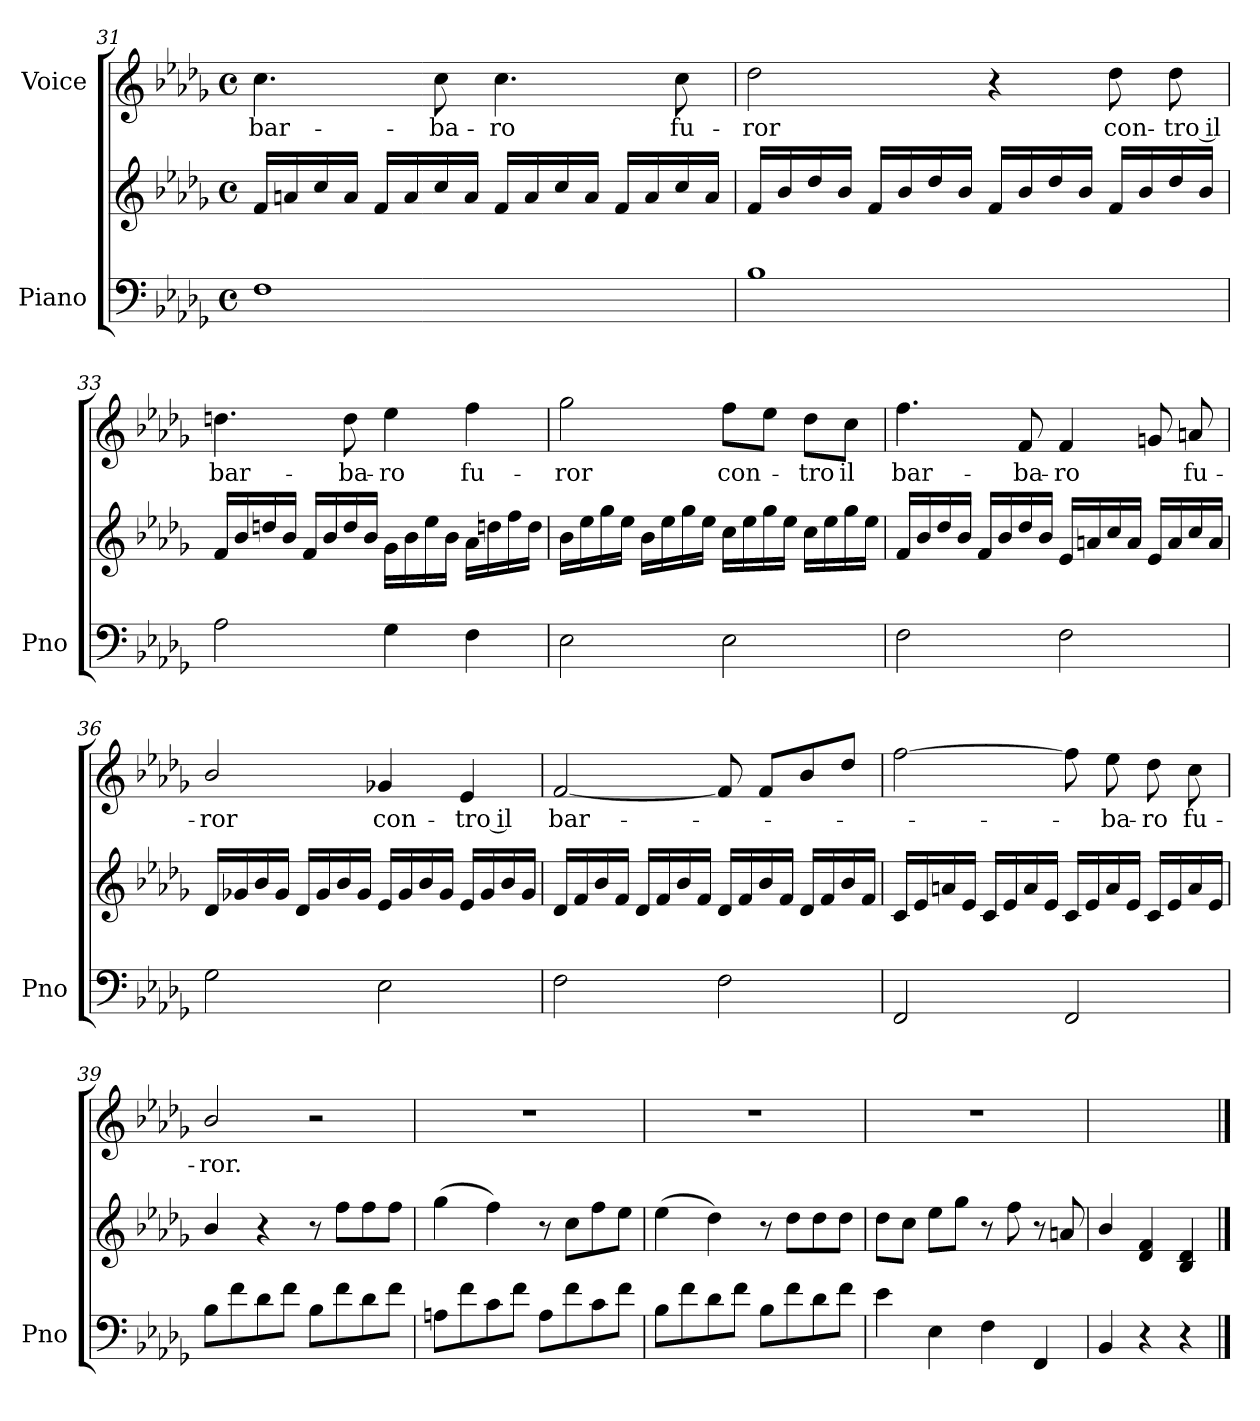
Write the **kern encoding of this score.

**kern	**kern	**kern	**text
*part2	*part2	*part1	*part1
*staff3	*staff2	*staff1	*staff1
*I"Piano	*	*I"Voice	*
*I'Pno	*	*	*
!!LO:PB:g=z
*clefF4	*clefG2	*clefG2	*
*k[b-e-a-d-g-]	*k[b-e-a-d-g-]	*k[b-e-a-d-g-]	*
*M4/4	*M4/4	*M4/4	*
*met(c)	*met(c)	*met(c)	*
=31	=31	=31	=31
!	!	!	!LO:LY:b
1F	16f/LL	4.cc\	bar-
.	16an/	.	.
.	16cc/	.	.
.	16a/JJ	.	.
.	16f/LL	.	.
.	16a/	.	.
!	!	!	!LO:LY:b
.	16cc/	8cc\	-ba-
.	16a/JJ	.	.
!	!	!	!LO:LY:b
.	16f/LL	4.cc\	-ro
.	16a/	.	.
.	16cc/	.	.
.	16a/JJ	.	.
.	16f/LL	.	.
.	16a/	.	.
!	!	!	!LO:LY:b
.	16cc/	8cc\	fu-
.	16a/JJ	.	.
!!LO:LB:g=z
=32	=32	=32	=32
!	!	!	!LO:LY:b
1B-	16f/LL	2dd-\	-ror
.	16b-/	.	.
.	16dd-/	.	.
.	16b-/JJ	.	.
.	16f/LL	.	.
.	16b-/	.	.
.	16dd-/	.	.
.	16b-/JJ	.	.
.	16f/LL	4r	.
.	16b-/	.	.
.	16dd-/	.	.
.	16b-/JJ	.	.
!	!	!	!LO:LY:b
.	16f/LL	8dd-\	con-
.	16b-/	.	.
!	!	!	!LO:LY:b
.	16dd-/	8dd-\	-tro il
.	16b-/JJ	.	.
=33	=33	=33	=33
!	!	!	!LO:LY:b
2A-\	16f/LL	4.ddn\	bar-
.	16b-/	.	.
.	16ddn/	.	.
.	16b-/JJ	.	.
.	16f/LL	.	.
.	16b-/	.	.
!	!	!	!LO:LY:b
.	16dd/	8dd\	-ba-
.	16b-/JJ	.	.
!	!	!	!LO:LY:b
4G-\	16g-\LL	4ee-\	-ro
.	16b-\	.	.
.	16ee-\	.	.
.	16b-\JJ	.	.
!	!	!	!LO:LY:b
4F\	16a-\LL	4ff\	fu-
.	16ddn\	.	.
.	16ff\	.	.
.	16dd\JJ	.	.
!!LO:LB:g=z
=34	=34	=34	=34
!	!	!	!LO:LY:b
2E-\	16b-\LL	2gg-\	-ror
.	16ee-\	.	.
.	16gg-\	.	.
.	16ee-\JJ	.	.
.	16b-\LL	.	.
.	16ee-\	.	.
.	16gg-\	.	.
.	16ee-\JJ	.	.
!	!	!	!LO:LY:b
2E-\	16cc\LL	8ff\L	con-
.	16ee-\	.	.
.	16gg-\	8ee-\J	.
.	16ee-\JJ	.	.
!	!	!	!LO:LY:b
.	16cc\LL	8dd-\L	-tro
.	16ee-\	.	.
!	!	!	!LO:LY:b
.	16gg-\	8cc\J	il
.	16ee-\JJ	.	.
!!LO:PB:g=z
=35	=35	=35	=35
!	!	!	!LO:LY:b
2F\	16f/LL	4.ff\	bar-
.	16b-/	.	.
.	16dd-/	.	.
.	16b-/JJ	.	.
.	16f/LL	.	.
.	16b-/	.	.
!	!	!	!LO:LY:b
.	16dd-/	8f/	-ba-
.	16b-/JJ	.	.
!	!	!	!LO:LY:b
2F\	16e-/LL	4f/	-ro
.	16an/	.	.
.	16cc/	.	.
.	16a/JJ	.	.
.	16e-/LL	8gn/	.
.	16a/	.	.
!	!	!	!LO:LY:b
.	16cc/	8an/	fu-
.	16a/JJ	.	.
=36	=36	=36	=36
!	!	!	!LO:LY:b
2G-\	16d-/LL	2b-/	-ror
.	16g-X/	.	.
.	16b-/	.	.
.	16g-/JJ	.	.
.	16d-/LL	.	.
.	16g-/	.	.
.	16b-/	.	.
.	16g-/JJ	.	.
!	!	!	!LO:LY:b
2E-\	16e-/LL	4g-X/	con-
.	16g-/	.	.
.	16b-/	.	.
.	16g-/JJ	.	.
!	!	!	!LO:LY:b
.	16e-/LL	4e-/	-tro il
.	16g-/	.	.
.	16b-/	.	.
.	16g-/JJ	.	.
!!LO:LB:g=z
=37	=37	=37	=37
!	!	!	!LO:LY:b
2F\	16d-/LL	[2f/	bar-
.	16f/	.	.
.	16b-/	.	.
.	16f/JJ	.	.
.	16d-/LL	.	.
.	16f/	.	.
.	16b-/	.	.
.	16f/JJ	.	.
2F\	16d-/LL	8f/]	.
.	16f/	.	.
.	16b-/	8f/L	.
.	16f/JJ	.	.
.	16d-/LL	8b-/	.
.	16f/	.	.
.	16b-/	8dd-/J	.
.	16f/JJ	.	.
!!LO:LB:g=z
=38	=38	=38	=38
2FF/	16c/LL	[2ff\	.
.	16e-/	.	.
.	16an/	.	.
.	16e-/JJ	.	.
.	16c/LL	.	.
.	16e-/	.	.
.	16a/	.	.
.	16e-/JJ	.	.
2FF/	16c/LL	8ff\]	.
.	16e-/	.	.
!	!	!	!LO:LY:b
.	16a/	8ee-\	-ba-
.	16e-/JJ	.	.
!	!	!	!LO:LY:b
.	16c/LL	8dd-\	-ro
.	16e-/	.	.
!	!	!	!LO:LY:b
.	16a/	8cc\	fu-
.	16e-/JJ	.	.
=39	=39	=39	=39
!	!	!	!LO:LY:b
8B-\L	4b-/	2b-/	-ror.
8f\	.	.	.
8d-\	4r	.	.
8f\J	.	.	.
8B-\L	8r	2r	.
8f\	8ff\L	.	.
8d-\	8ff\	.	.
8f\J	8ff\J	.	.
=40	=40	=40	=40
8An\L	(4gg-\	1r	.
8f\	.	.	.
8c\	4ff\)	.	.
8f\J	.	.	.
8A\L	8r	.	.
8f\	8cc\L	.	.
8c\	8ff\	.	.
8f\J	8ee-\J	.	.
!!LO:LB:g=z
=41	=41	=41	=41
8B-\L	(4ee-\	1r	.
8f\	.	.	.
8d-\	4dd-\)	.	.
8f\J	.	.	.
8B-\L	8r	.	.
8f\	8dd-\L	.	.
8d-\	8dd-\	.	.
8f\J	8dd-\J	.	.
!!LO:LB:g=z
=42	=42	=42	=42
4e-\	8dd-\L	1r	.
.	8cc\J	.	.
4E-\	8ee-\L	.	.
.	8gg-\J	.	.
4F\	8r	.	.
.	8ff\	.	.
4FF/	8r	.	.
.	8an/	.	.
=43	=43	=43	=43
4BB-/	4b-/	4ryy	.
4r	4d-/ 4f/	4ryy	.
4r	4B-/ 4d-/	4ryy	.
==	==	==	==
*-	*-	*-	*-
